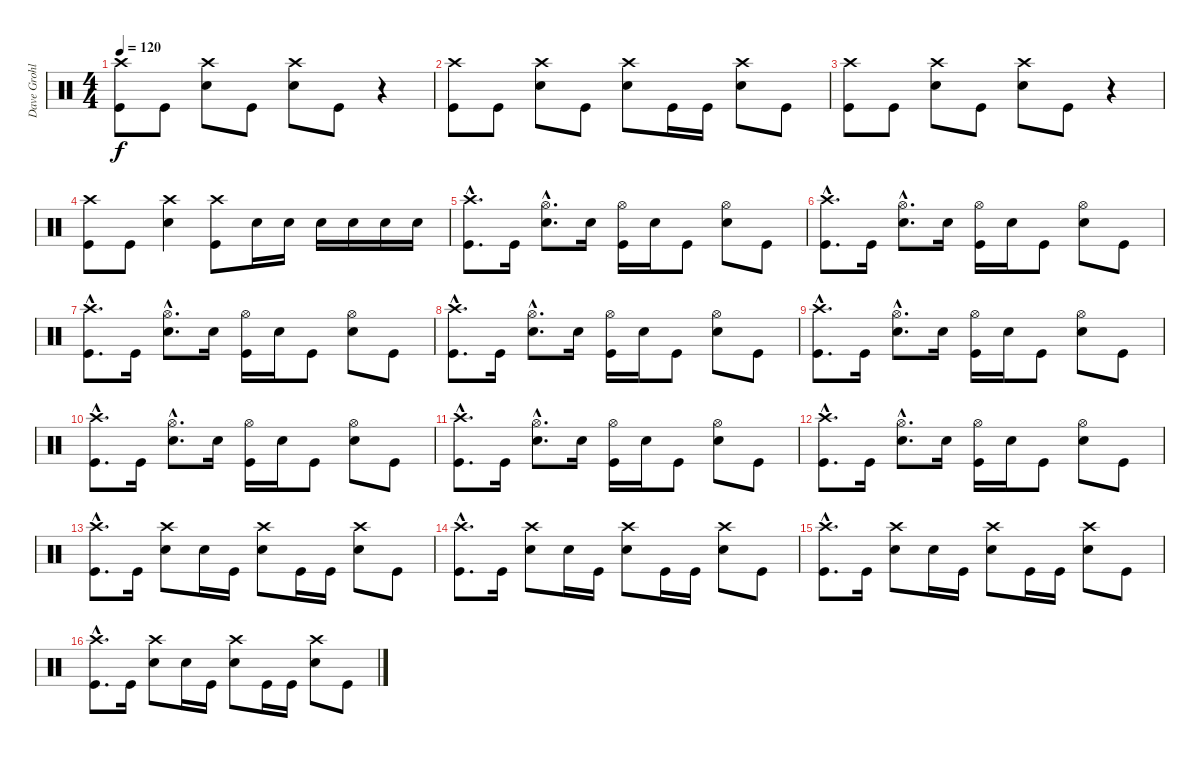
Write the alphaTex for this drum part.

\track ("Dave Grohl - Drums" "Dave Grohl") {instrument percussion}
\staff {score}
\articulation defaults
\ts (4 4)
\tempo 120
\clef neutral
\ks c
("Crash high (hit)" "Kick (hit)").8{dy f} "Kick (hit)".8 ("Crash high (hit)" "Snare (hit) 2").8 "Kick (hit)".8 ("Crash high (hit)" "Snare (hit) 2").8 "Kick (hit)".8 r.4 |
("Crash high (hit)" "Kick (hit)").8 "Kick (hit)".8 ("Crash high (hit)" "Snare (hit) 2").8 "Kick (hit)".8 ("Crash high (hit)" "Snare (hit) 2").8 "Kick (hit)".16 "Kick (hit)".16 ("Crash high (hit)" "Snare (hit) 2").8 "Kick (hit)".8 |
("Crash high (hit)" "Kick (hit)").8 "Kick (hit)".8 ("Crash high (hit)" "Snare (hit) 2").8 "Kick (hit)".8 ("Crash high (hit)" "Snare (hit) 2").8 "Kick (hit)".8 r.4 |
("Crash high (hit)" "Kick (hit)").8 "Kick (hit)".8 ("Crash high (hit)" "Snare (hit) 2").4 ("Crash high (hit)" "Kick (hit)").8 "Snare (hit) 2".16 "Snare (hit) 2".16 "Snare (hit) 2".16 "Snare (hit) 2".16 "Snare (hit) 2".16 "Snare (hit) 2".16 |
("Crash high (hit)"{hac} "Kick (hit)"{hac}).8{d} "Kick (hit)".16 ("Hi-Hat (open)"{hac} "Snare (hit) 2"{hac}).8{d} "Snare (hit) 2".16 ("Hi-Hat (open)" "Kick (hit)").16 "Snare (hit) 2".16 "Kick (hit)".8 ("Hi-Hat (open)" "Snare (hit) 2").8 "Kick (hit)".8 |
("Crash high (hit)"{hac} "Kick (hit)"{hac}).8{d} "Kick (hit)".16 ("Hi-Hat (open)"{hac} "Snare (hit) 2"{hac}).8{d} "Snare (hit) 2".16 ("Hi-Hat (open)" "Kick (hit)").16 "Snare (hit) 2".16 "Kick (hit)".8 ("Hi-Hat (open)" "Snare (hit) 2").8 "Kick (hit)".8 |
("Crash high (hit)"{hac} "Kick (hit)"{hac}).8{d} "Kick (hit)".16 ("Hi-Hat (open)"{hac} "Snare (hit) 2"{hac}).8{d} "Snare (hit) 2".16 ("Hi-Hat (open)" "Kick (hit)").16 "Snare (hit) 2".16 "Kick (hit)".8 ("Hi-Hat (open)" "Snare (hit) 2").8 "Kick (hit)".8 |
("Crash high (hit)"{hac} "Kick (hit)"{hac}).8{d} "Kick (hit)".16 ("Hi-Hat (open)"{hac} "Snare (hit) 2"{hac}).8{d} "Snare (hit) 2".16 ("Hi-Hat (open)" "Kick (hit)").16 "Snare (hit) 2".16 "Kick (hit)".8 ("Hi-Hat (open)" "Snare (hit) 2").8 "Kick (hit)".8 |
("Crash high (hit)"{hac} "Kick (hit)"{hac}).8{d} "Kick (hit)".16 ("Hi-Hat (open)"{hac} "Snare (hit) 2"{hac}).8{d} "Snare (hit) 2".16 ("Hi-Hat (open)" "Kick (hit)").16 "Snare (hit) 2".16 "Kick (hit)".8 ("Hi-Hat (open)" "Snare (hit) 2").8 "Kick (hit)".8 |
("Crash high (hit)"{hac} "Kick (hit)"{hac}).8{d} "Kick (hit)".16 ("Hi-Hat (open)"{hac} "Snare (hit) 2"{hac}).8{d} "Snare (hit) 2".16 ("Hi-Hat (open)" "Kick (hit)").16 "Snare (hit) 2".16 "Kick (hit)".8 ("Hi-Hat (open)" "Snare (hit) 2").8 "Kick (hit)".8 |
("Crash high (hit)"{hac} "Kick (hit)"{hac}).8{d} "Kick (hit)".16 ("Hi-Hat (open)"{hac} "Snare (hit) 2"{hac}).8{d} "Snare (hit) 2".16 ("Hi-Hat (open)" "Kick (hit)").16 "Snare (hit) 2".16 "Kick (hit)".8 ("Hi-Hat (open)" "Snare (hit) 2").8 "Kick (hit)".8 |
("Crash high (hit)"{hac} "Kick (hit)"{hac}).8{d} "Kick (hit)".16 ("Hi-Hat (open)"{hac} "Snare (hit) 2"{hac}).8{d} "Snare (hit) 2".16 ("Hi-Hat (open)" "Kick (hit)").16 "Snare (hit) 2".16 "Kick (hit)".8 ("Hi-Hat (open)" "Snare (hit) 2").8 "Kick (hit)".8 |
("Crash high (hit)"{hac} "Kick (hit)"{hac}).8{d} "Kick (hit)".16 ("Crash high (hit)" "Snare (hit) 2").8 "Snare (hit) 2".16 "Kick (hit)".16 ("Crash high (hit)" "Snare (hit) 2").8 "Kick (hit)".16 "Kick (hit)".16 ("Crash high (hit)" "Snare (hit) 2").8 "Kick (hit)".8 |
("Crash high (hit)"{hac} "Kick (hit)"{hac}).8{d} "Kick (hit)".16 ("Crash high (hit)" "Snare (hit) 2").8 "Snare (hit) 2".16 "Kick (hit)".16 ("Crash high (hit)" "Snare (hit) 2").8 "Kick (hit)".16 "Kick (hit)".16 ("Crash high (hit)" "Snare (hit) 2").8 "Kick (hit)".8 |
("Crash high (hit)"{hac} "Kick (hit)"{hac}).8{d} "Kick (hit)".16 ("Crash high (hit)" "Snare (hit) 2").8 "Snare (hit) 2".16 "Kick (hit)".16 ("Crash high (hit)" "Snare (hit) 2").8 "Kick (hit)".16 "Kick (hit)".16 ("Crash high (hit)" "Snare (hit) 2").8 "Kick (hit)".8 |
("Crash high (hit)"{hac} "Kick (hit)"{hac}).8{d} "Kick (hit)".16 ("Crash high (hit)" "Snare (hit) 2").8 "Snare (hit) 2".16 "Kick (hit)".16 ("Crash high (hit)" "Snare (hit) 2").8 "Kick (hit)".16 "Kick (hit)".16 ("Crash high (hit)" "Snare (hit) 2").8 "Kick (hit)".8
